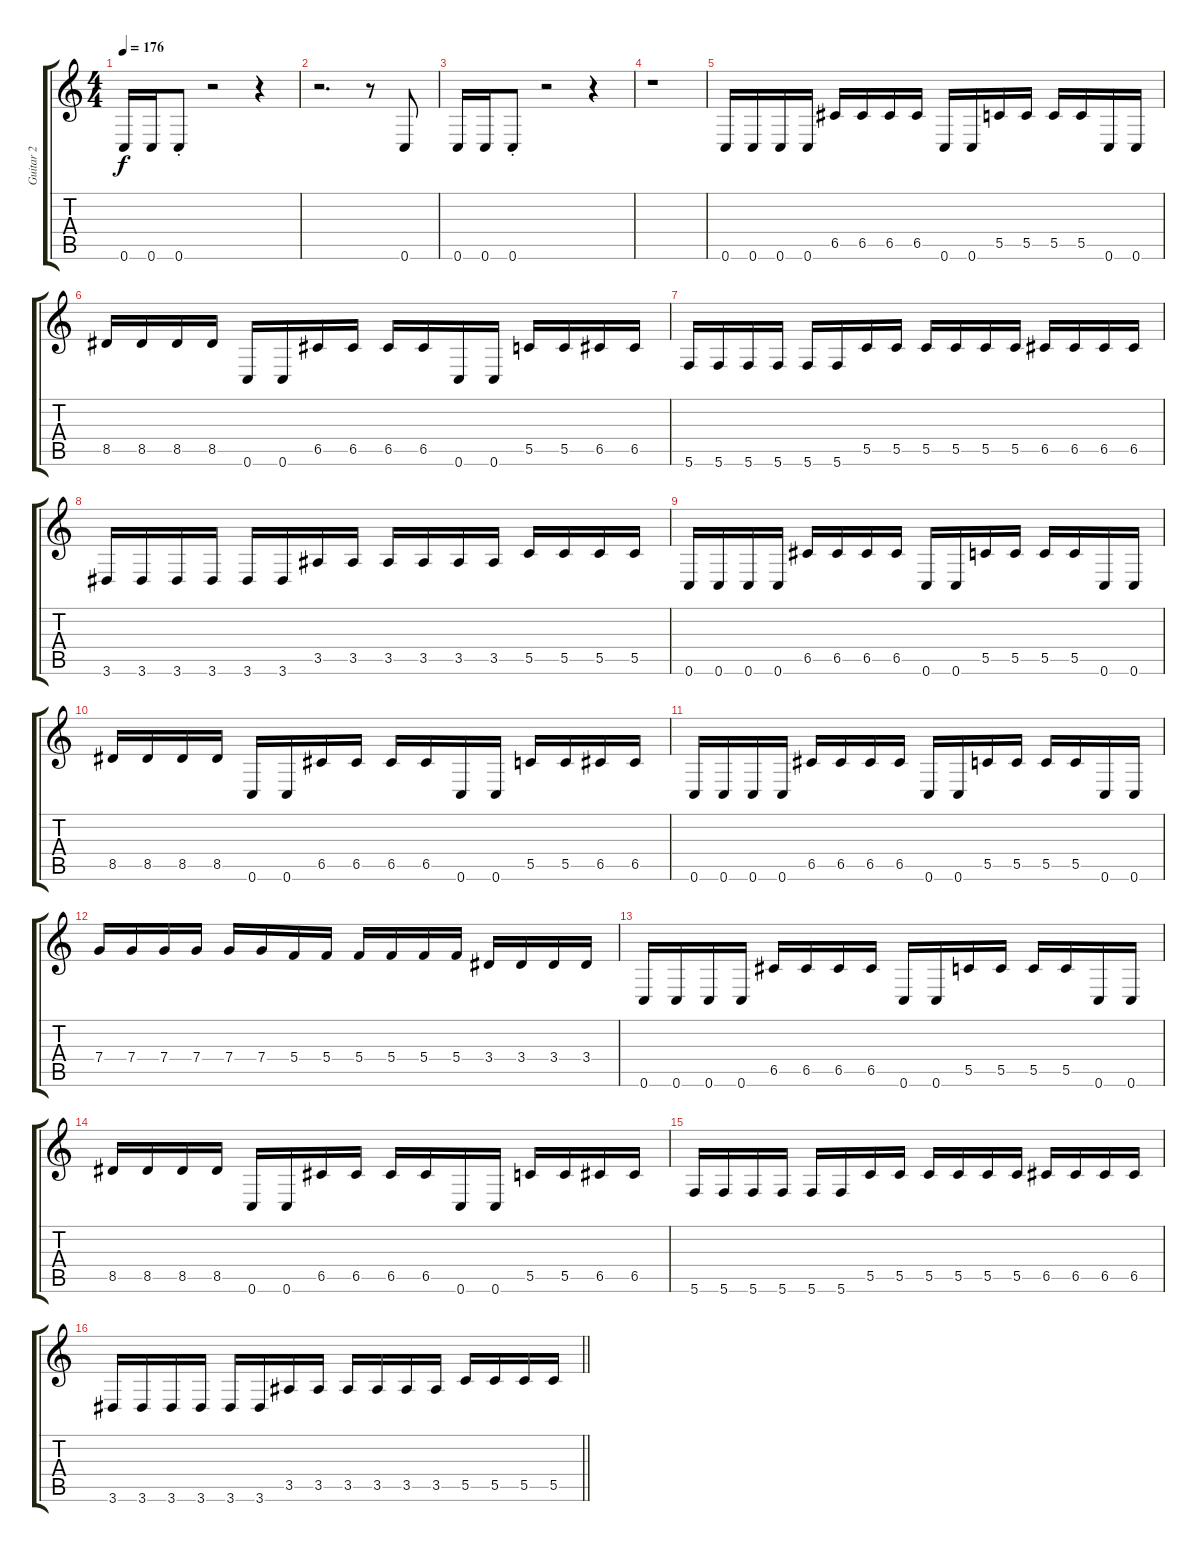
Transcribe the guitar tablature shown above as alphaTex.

\track ("Guitar 2" "Guitar 2") {instrument distortionguitar}
\staff {score tabs}
\tuning (D4 A3 F3 C3 G2 C2) {hide}
\ts (4 4)
\tempo 176
\clef g2
\ks c
0.6.16{dy f} 0.6.16 0.6{st}.8 r.2 r.4 |
r.2{d} r.8 0.6.8 |
0.6.16 0.6.16 0.6{st}.8 r.2 r.4 |
r.1 |
0.6.16 0.6.16 0.6.16 0.6.16 6.5.16 6.5.16 6.5.16 6.5.16 0.6.16 0.6.16 5.5.16 5.5.16 5.5.16 5.5.16 0.6.16 0.6.16 |
8.5.16 8.5.16 8.5.16 8.5.16 0.6.16 0.6.16 6.5.16 6.5.16 6.5.16 6.5.16 0.6.16 0.6.16 5.5.16 5.5.16 6.5.16 6.5.16 |
5.6.16 5.6.16 5.6.16 5.6.16 5.6.16 5.6.16 5.5.16 5.5.16 5.5.16 5.5.16 5.5.16 5.5.16 6.5.16 6.5.16 6.5.16 6.5.16 |
3.6.16 3.6.16 3.6.16 3.6.16 3.6.16 3.6.16 3.5.16 3.5.16 3.5.16 3.5.16 3.5.16 3.5.16 5.5.16 5.5.16 5.5.16 5.5.16 |
0.6.16 0.6.16 0.6.16 0.6.16 6.5.16 6.5.16 6.5.16 6.5.16 0.6.16 0.6.16 5.5.16 5.5.16 5.5.16 5.5.16 0.6.16 0.6.16 |
8.5.16 8.5.16 8.5.16 8.5.16 0.6.16 0.6.16 6.5.16 6.5.16 6.5.16 6.5.16 0.6.16 0.6.16 5.5.16 5.5.16 6.5.16 6.5.16 |
0.6.16 0.6.16 0.6.16 0.6.16 6.5.16 6.5.16 6.5.16 6.5.16 0.6.16 0.6.16 5.5.16 5.5.16 5.5.16 5.5.16 0.6.16 0.6.16 |
7.4.16 7.4.16 7.4.16 7.4.16 7.4.16 7.4.16 5.4.16 5.4.16 5.4.16 5.4.16 5.4.16 5.4.16 3.4.16 3.4.16 3.4.16 3.4.16 |
0.6.16 0.6.16 0.6.16 0.6.16 6.5.16 6.5.16 6.5.16 6.5.16 0.6.16 0.6.16 5.5.16 5.5.16 5.5.16 5.5.16 0.6.16 0.6.16 |
8.5.16 8.5.16 8.5.16 8.5.16 0.6.16 0.6.16 6.5.16 6.5.16 6.5.16 6.5.16 0.6.16 0.6.16 5.5.16 5.5.16 6.5.16 6.5.16 |
5.6.16 5.6.16 5.6.16 5.6.16 5.6.16 5.6.16 5.5.16 5.5.16 5.5.16 5.5.16 5.5.16 5.5.16 6.5.16 6.5.16 6.5.16 6.5.16 |
\barLineRight lightlight
3.6.16 3.6.16 3.6.16 3.6.16 3.6.16 3.6.16 3.5.16 3.5.16 3.5.16 3.5.16 3.5.16 3.5.16 5.5.16 5.5.16 5.5.16 5.5.16
